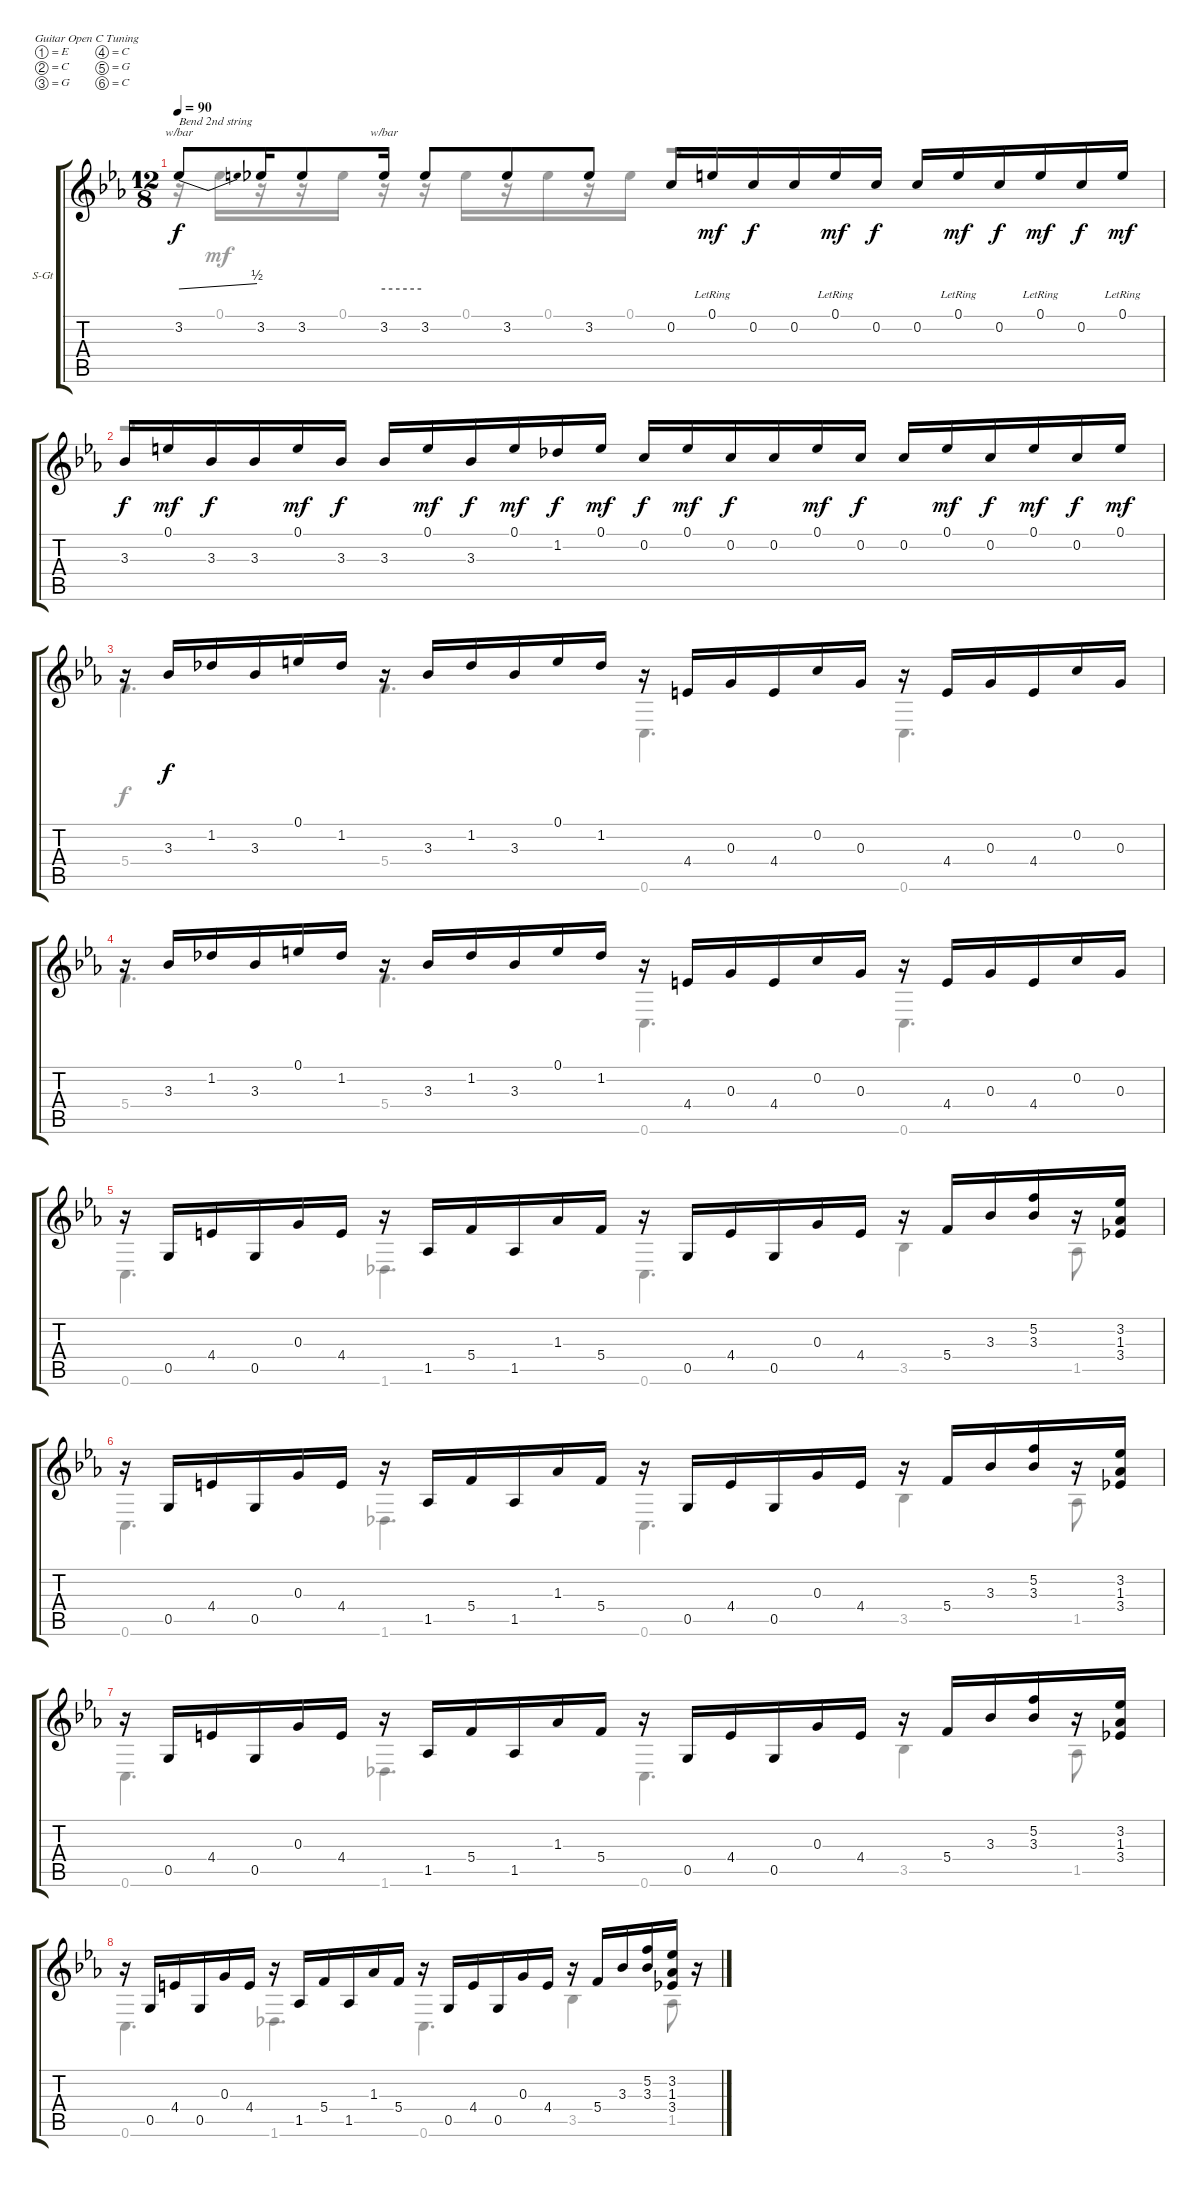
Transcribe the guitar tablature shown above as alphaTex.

\bracketExtendMode groupsimilarinstruments
\firstSystemTrackNameOrientation horizontal
\otherSystemsTrackNameOrientation horizontal
\track ("Track 1" "S-Gt") {instrument acousticguitarsteel}
\staff {score tabs}
\tuning (E4 C4 G3 C3 G2 C2)
\voice
\ts (12 8)
\tempo 90
\clef g2
\ks cminor
3.2.8{tbe (dive default 0 0 28.2 2) txt "Bend 2nd string" dy f} 3.2.16 3.2.8 3.2.16{tbe (hold default 0 0 60 0)} 3.2.8 3.2.8 3.2.8 0.2.16 0.1{lr}.16{dy mf} 0.2.16{dy f} 0.2.16 0.1{lr}.16{dy mf} 0.2.16{dy f} 0.2.16 0.1{lr}.16{dy mf} 0.2.16{dy f} 0.1{lr}.16{dy mf} 0.2.16{dy f} 0.1{lr}.16{dy mf} |
3.3.16{dy f} 0.1.16{dy mf} 3.3.16{dy f} 3.3.16 0.1.16{dy mf} 3.3.16{dy f} 3.3.16 0.1.16{dy mf} 3.3.16{dy f} 0.1.16{dy mf} 1.2.16{dy f} 0.1.16{dy mf} 0.2.16{dy f} 0.1.16{dy mf} 0.2.16{dy f} 0.2.16 0.1.16{dy mf} 0.2.16{dy f} 0.2.16 0.1.16{dy mf} 0.2.16{dy f} 0.1.16{dy mf} 0.2.16{dy f} 0.1.16{dy mf} |
r.16 3.3.16{dy f} 1.2.16 3.3.16 0.1.16 1.2.16 r.16 3.3.16 1.2.16 3.3.16 0.1.16 1.2.16 r.16 4.4.16 0.3.16 4.4.16 0.2.16 0.3.16 r.16 4.4.16 0.3.16 4.4.16 0.2.16 0.3.16 |
r.16 3.3.16 1.2.16 3.3.16 0.1.16 1.2.16 r.16 3.3.16 1.2.16 3.3.16 0.1.16 1.2.16 r.16 4.4.16 0.3.16 4.4.16 0.2.16 0.3.16 r.16 4.4.16 0.3.16 4.4.16 0.2.16 0.3.16 |
r.16 0.5.16 4.4.16 0.5.16 0.3.16 4.4.16 r.16 1.5.16 5.4.16 1.5.16 1.3.16 5.4.16 r.16 0.5.16 4.4.16 0.5.16 0.3.16 4.4.16 r.16 5.4.16 3.3.16 (5.2 3.3).16 r.16 (3.2 1.3 3.4).16 |
r.16 0.5.16 4.4.16 0.5.16 0.3.16 4.4.16 r.16 1.5.16 5.4.16 1.5.16 1.3.16 5.4.16 r.16 0.5.16 4.4.16 0.5.16 0.3.16 4.4.16 r.16 5.4.16 3.3.16 (5.2 3.3).16 r.16 (3.2 1.3 3.4).16 |
r.16 0.5.16 4.4.16 0.5.16 0.3.16 4.4.16 r.16 1.5.16 5.4.16 1.5.16 1.3.16 5.4.16 r.16 0.5.16 4.4.16 0.5.16 0.3.16 4.4.16 r.16 5.4.16 3.3.16 (5.2 3.3).16 r.16 (3.2 1.3 3.4).16 |
r.16 0.5.16 4.4.16 0.5.16 0.3.16 4.4.16 r.16 1.5.16 5.4.16 1.5.16 1.3.16 5.4.16 r.16 0.5.16 4.4.16 0.5.16 0.3.16 4.4.16 r.16 5.4.16 3.3.16 (5.2 3.3).16 (3.2 1.3 3.4).16 r.16
\voice
\clef g2
\ottava regular
\simile none
\ks cminor
r.16{dy mf} 0.1.16 r.16 r.16 0.1.16 r.16 r.16 0.1.16 r.16 0.1.16 r.16 0.1.16 r.2{d} |
r.1{d} |
5.4.4{d dy f} 5.4.4{d} 0.6.4{d} 0.6.4{d} |
5.4.4{d} 5.4.4{d} 0.6.4{d} 0.6.4{d} |
0.6.4{d} 1.6.4{d} 0.6.4{d} 3.5.4 1.5.8 |
0.6.4{d} 1.6.4{d} 0.6.4{d} 3.5.4 1.5.8 |
0.6.4{d} 1.6.4{d} 0.6.4{d} 3.5.4 1.5.8 |
0.6.4{d} 1.6.4{d} 0.6.4{d} 3.5.4 1.5.8
